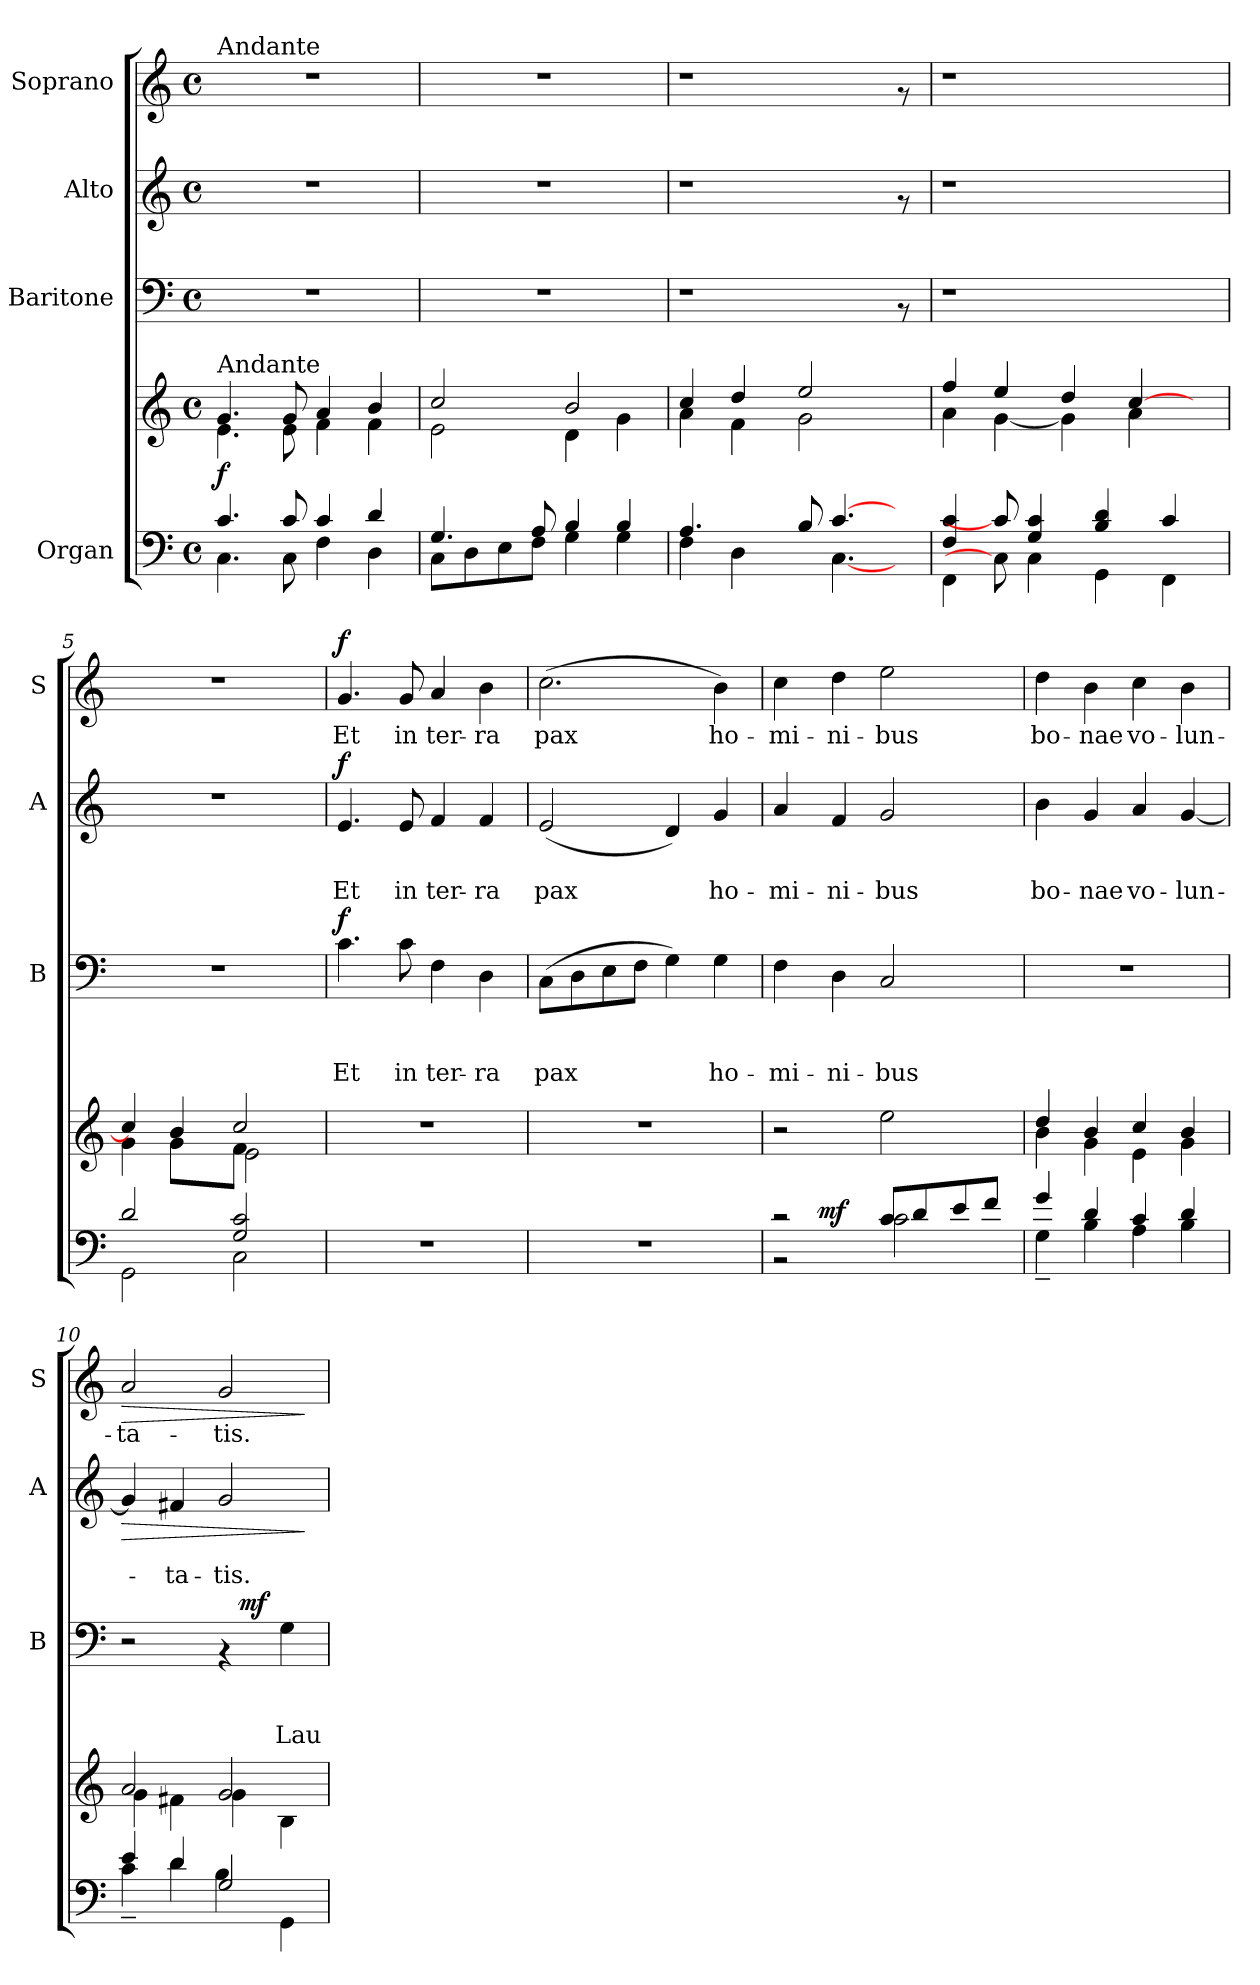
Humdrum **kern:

**kern	**kern	**dynam	**kern	**text	**text	**text	**dynam	**kern	**text	**text	**dynam	**kern	**text	**dynam
*part4	*part4	*part4	*part3	*part3	*part3	*part3	*part3	*part2	*part2	*part2	*part2	*part1	*part1	*part1
*staff5	*staff4	*staff4/5	*staff3	*staff3	*staff3	*staff3	*staff3	*staff2	*staff2	*staff2	*staff2	*staff1	*staff1	*staff1
*I"Organ	*	*	*I"Baritone	*	*	*	*	*I"Alto	*	*	*	*I"Soprano	*	*
*	*	*	*I'B	*	*	*	*	*I'A	*	*	*	*I'S	*	*
*clefF4	*clefG2	*	*clefF4	*	*	*	*	*clefG2	*	*	*	*clefG2	*	*
*k[]	*k[]	*	*k[]	*	*	*	*	*k[]	*	*	*	*k[]	*	*
*C:	*C:	*	*C:	*	*	*	*	*C:	*	*	*	*C:	*	*
*M4/4	*M4/4	*	*M4/4	*	*	*	*	*M4/4	*	*	*	*M4/4	*	*
*met(c)	*met(c)	*	*met(c)	*	*	*	*	*met(c)	*	*	*	*met(c)	*	*
=1	=1	=1	=1	=1	=1	=1	=1	=1	=1	=1	=1	=1	=1	=1
*^	*^	*	*	*	*	*	*	*	*	*	*	*	*	*
!	!	!	!	!	!	!	!	!	!	!	!	!	!	!LO:TX:a:t=Andante	!	!
!	!	!LO:TX:a:t=Andante	!	!	!	!	!	!	!	!	!	!	!	!	!	!
!	!	!	!	!LO:DY:a=2	!	!	!	!	!	!	!	!	!	!	!	!
4.c/	4.C\	4.g/	4.e\	f	1r	.	.	.	.	1r	.	.	.	1r	.	.
8c/	8C\	8g/	8e\	.	.	.	.	.	.	.	.	.	.	.	.	.
4c/	4F\	4a/	4f\	.	.	.	.	.	.	.	.	.	.	.	.	.
4d/	4D\	4b/	4f\	.	.	.	.	.	.	.	.	.	.	.	.	.
=2	=2	=2	=2	=2	=2	=2	=2	=2	=2	=2	=2	=2	=2	=2	=2	=2
4.G/	8C\L	2cc/	2e\	.	1r	.	.	.	.	1r	.	.	.	1r	.	.
.	8D\	.	.	.	.	.	.	.	.	.	.	.	.	.	.	.
.	8E\	.	.	.	.	.	.	.	.	.	.	.	.	.	.	.
8A/	8F\J	.	.	.	.	.	.	.	.	.	.	.	.	.	.	.
4B/	4G\	2b/	4d\	.	.	.	.	.	.	.	.	.	.	.	.	.
4B/	4G\	.	4g\	.	.	.	.	.	.	.	.	.	.	.	.	.
=3	=3	=3	=3	=3	=3	=3	=3	=3	=3	=3	=3	=3	=3	=3	=3	=3
4F\	4.A/	4cc/	4a\	.	1r	.	.	.	.	1r	.	.	.	1r	.	.
4D\	.	4dd/	4f\	.	.	.	.	.	.	.	.	.	.	.	.	.
.	4ryy	.	.	.	.	.	.	.	.	.	.	.	.	.	.	.
8B/	.	2ee/	2g\	.	.	.	.	.	.	.	.	.	.	.	.	.
[4.c/	[4.C\	.	.	.	.	.	.	.	.	.	.	.	.	.	.	.
8ryy	8ryy	8ryy	8ryy	.	8rAA	.	.	.	.	8rf	.	.	.	8rf	.	.
=4	=4	=4	=4	=4	=4	=4	=4	=4	=4	=4	=4	=4	=4	=4	=4	=4
4F/ 4c/	4FF\	4ff/	4a\	.	1r	.	.	.	.	1r	.	.	.	1r	.	.
8c/]	8C\]	4ee/	[<4g\	.	.	.	.	.	.	.	.	.	.	.	.	.
4G/ 4c/	4C\	.	.	.	.	.	.	.	.	.	.	.	.	.	.	.
.	.	4dd/	4g\]	.	.	.	.	.	.	.	.	.	.	.	.	.
4B/ 4d/	4GG\	.	.	.	.	.	.	.	.	.	.	.	.	.	.	.
.	.	[>4cc/	4a\	.	.	.	.	.	.	.	.	.	.	.	.	.
4c/	4FF\	.	.	.	.	.	.	.	.	.	.	.	.	.	.	.
.	.	8ryy	8ryy	.	8ryy	.	.	.	.	8ryy	.	.	.	8ryy	.	.
=5	=5	=5	=5	=5	=5	=5	=5	=5	=5	=5	=5	=5	=5	=5	=5	=5
*	*	*	*^	*	*	*	*	*	*	*	*	*	*	*	*	*
2d/	2GG\	4cc/]	4g\	2ryy	.	1r	.	.	.	.	1r	.	.	.	1r	.	.
.	.	4b/	8g\L	.	.	.	.	.	.	.	.	.	.	.	.	.	.
.	.	.	8ryy	.	.	.	.	.	.	.	.	.	.	.	.	.	.
2G/ 2c/	2C\	2cc/	8f\J	2e\	.	.	.	.	.	.	.	.	.	.	.	.	.
.	.	.	4.ryy	.	.	.	.	.	.	.	.	.	.	.	.	.	.
*v	*v	*	*	*	*	*	*	*	*	*	*	*	*	*	*	*	*
*	*	*v	*v	*	*	*	*	*	*	*	*	*	*	*	*	*
=6	=6	=6	=6	=6	=6	=6	=6	=6	=6	=6	=6	=6	=6	=6	=6
!	!	!	!	!	!	!	!LO:LY:b	!LO:DY:a	!	!	!LO:LY:b	!LO:DY:a	!	!LO:LY:b	!LO:DY:a
*	*v	*v	*	*	*	*	*	*	*	*	*	*	*	*	*
1r	1r	.	4.c\	.	.	Et	f	4.e/	.	Et	f	4.g/	Et	f
!	!	!	!	!	!	!LO:LY:b	!	!	!	!LO:LY:b	!	!	!LO:LY:b	!
.	.	.	8c\	.	.	in	.	8e/	.	in	.	8g/	in	.
!	!	!	!	!	!	!LO:LY:b	!	!	!	!LO:LY:b	!	!	!LO:LY:b	!
.	.	.	4F\	.	.	ter-	.	4f/	.	ter-	.	4a/	ter-	.
!	!	!	!	!	!	!LO:LY:b	!	!	!	!LO:LY:b	!	!	!LO:LY:b	!
.	.	.	4D\	.	.	-ra	.	4f/	.	-ra	.	4b\	-ra	.
=7	=7	=7	=7	=7	=7	=7	=7	=7	=7	=7	=7	=7	=7	=7
!	!	!	!	!	!	!LO:LY:b	!	!	!	!LO:LY:b	!	!	!LO:LY:b	!
1r	1r	.	(>8C\L	.	.	pax	.	(<2e/	.	pax	.	(>2.cc\	pax	.
.	.	.	8D\	.	.	.	.	.	.	.	.	.	.	.
.	.	.	8E\	.	.	.	.	.	.	.	.	.	.	.
.	.	.	8F\J	.	.	.	.	.	.	.	.	.	.	.
.	.	.	4G\)	.	.	.	.	4d/)	.	.	.	.	.	.
!	!	!	!	!	!	!LO:LY:b	!	!	!	!LO:LY:b	!	!	!LO:LY:b	!
.	.	.	4G\	.	.	ho-	.	4g/	.	ho-	.	4b\)	ho-	.
!!LO:LB:g=z
=8	=8	=8	=8	=8	=8	=8	=8	=8	=8	=8	=8	=8	=8	=8
*^	*	*	*	*	*	*	*	*	*	*	*	*	*	*
!	!	!	!	!	!	!	!LO:LY:b	!	!	!	!LO:LY:b	!	!	!LO:LY:b	!
*	*^	*	*	*	*	*	*	*	*	*	*	*	*	*	*
2r	2r	8..ryy	2r	.	4F\	.	.	-mi-	.	4a/	.	-mi-	.	4cc\	-mi-	.
!	!	!	!	!LO:DY:a=2	!	!	!	!	!	!	!	!	!	!	!	!
.	.	2ryy	.	mf	.	.	.	.	.	.	.	.	.	.	.	.
!	!	!	!	!	!	!	!	!LO:LY:b	!	!	!	!LO:LY:b	!	!	!LO:LY:b	!
.	.	.	.	.	4D\	.	.	-ni-	.	4f/	.	-ni-	.	4dd\	-ni-	.
!	!	!	!	!	!	!	!	!LO:LY:b	!	!	!	!LO:LY:b	!	!	!LO:LY:b	!
8c/L	2c\	.	2ee\	.	2C/	.	.	-bus	.	2g/	.	-bus	.	2ee\	-bus	.
8d/	.	.	.	.	.	.	.	.	.	.	.	.	.	.	.	.
.	.	4ryy	.	.	.	.	.	.	.	.	.	.	.	.	.	.
8e/	.	.	.	.	.	.	.	.	.	.	.	.	.	.	.	.
8f/J	.	.	.	.	.	.	.	.	.	.	.	.	.	.	.	.
.	.	32ryy	.	.	.	.	.	.	.	.	.	.	.	.	.	.
=9	=9	=9	=9	=9	=9	=9	=9	=9	=9	=9	=9	=9	=9	=9	=9	=9
*	*	*	*^	*	*	*	*	*	*	*	*	*	*	*	*	*
!	!	!	!	!	!	!	!	!	!	!	!	!	!LO:LY:b	!	!	!LO:LY:b	!
*	*v	*v	*	*	*	*	*	*	*	*	*	*	*	*	*	*	*
4g/	4G~>\	4dd/	4b\	.	1r	.	.	.	.	4b\	.	bo-	.	4dd\	bo-	.
!	!	!	!	!	!	!	!	!	!	!	!	!LO:LY:b	!	!	!LO:LY:b	!
4d/	4B\	4b/	4g\	.	.	.	.	.	.	4g/	.	-nae	.	4b\	-nae	.
!	!	!	!	!	!	!	!	!	!	!	!	!LO:LY:b	!	!	!LO:LY:b	!
4c/	4A\	4cc/	4e\	.	.	.	.	.	.	4a/	.	vo-	.	4cc\	vo-	.
!	!	!	!	!	!	!	!	!	!	!	!	!LO:LY:b	!	!	!LO:LY:b	!
4d/	4B\	4b/	4g\	.	.	.	.	.	.	[<4g/	.	-lun-	.	4b\	-lun-	.
=10	=10	=10	=10	=10	=10	=10	=10	=10	=10	=10	=10	=10	=10	=10	=10	=10
!	!	!	!	!	!	!	!	!	!	!	!	!	!LO:HP:b	!	!LO:LY:b	!LO:HP:b
*	*	*	*	*	*^	*	*	*	*	*	*	*	*	*	*	*
4e/	4c~>\	2a/	4g\	.	2r	2ryy	.	.	.	.	4g/]	.	.	>	2a/	-ta-	>
!	!	!	!	!	!	!	!	!	!	!	!	!	!LO:LY:b	!	!	!	!
4d/	4d\	.	4f#X\	.	.	.	.	.	.	.	4f#X/	.	-ta-	.	.	.	.
!	!	!	!	!	!	!	!	!	!	!	!	!	!LO:LY:b	!	!	!LO:LY:b	!
2G/	4B\	2g/	4g\	.	4rAA	16ryy	.	.	.	.	2g/	.	-tis.	.	2g/	-tis.	.
!	!	!	!	!	!	!	!	!	!	!LO:DY:a	!	!	!	!	!	!	!
.	.	.	.	.	.	4..ryy	.	.	.	mf	.	.	.	.	.	.	.
!	!	!	!	!	!	!	!	!	!LO:LY:b	!	!	!	!	!	!	!	!
.	4GG\	.	4B\	.	4G\	.	.	.	Lau-	.	.	.	.	.	.	.	.
*v	*v	*	*	*	*	*	*	*	*	*	*	*	*	*	*	*	*
*	*v	*v	*	*	*	*	*	*	*	*	*	*	*	*	*	*
.	.	.	.	.	.	.	.	.	.	.	.	]	.	.	]
*	*	*	*v	*v	*	*	*	*	*	*	*	*	*	*	*
=	=	=	=	=	=	=	=	=	=	=	=	=	=	=
*-	*-	*-	*-	*-	*-	*-	*-	*-	*-	*-	*-	*-	*-	*-
